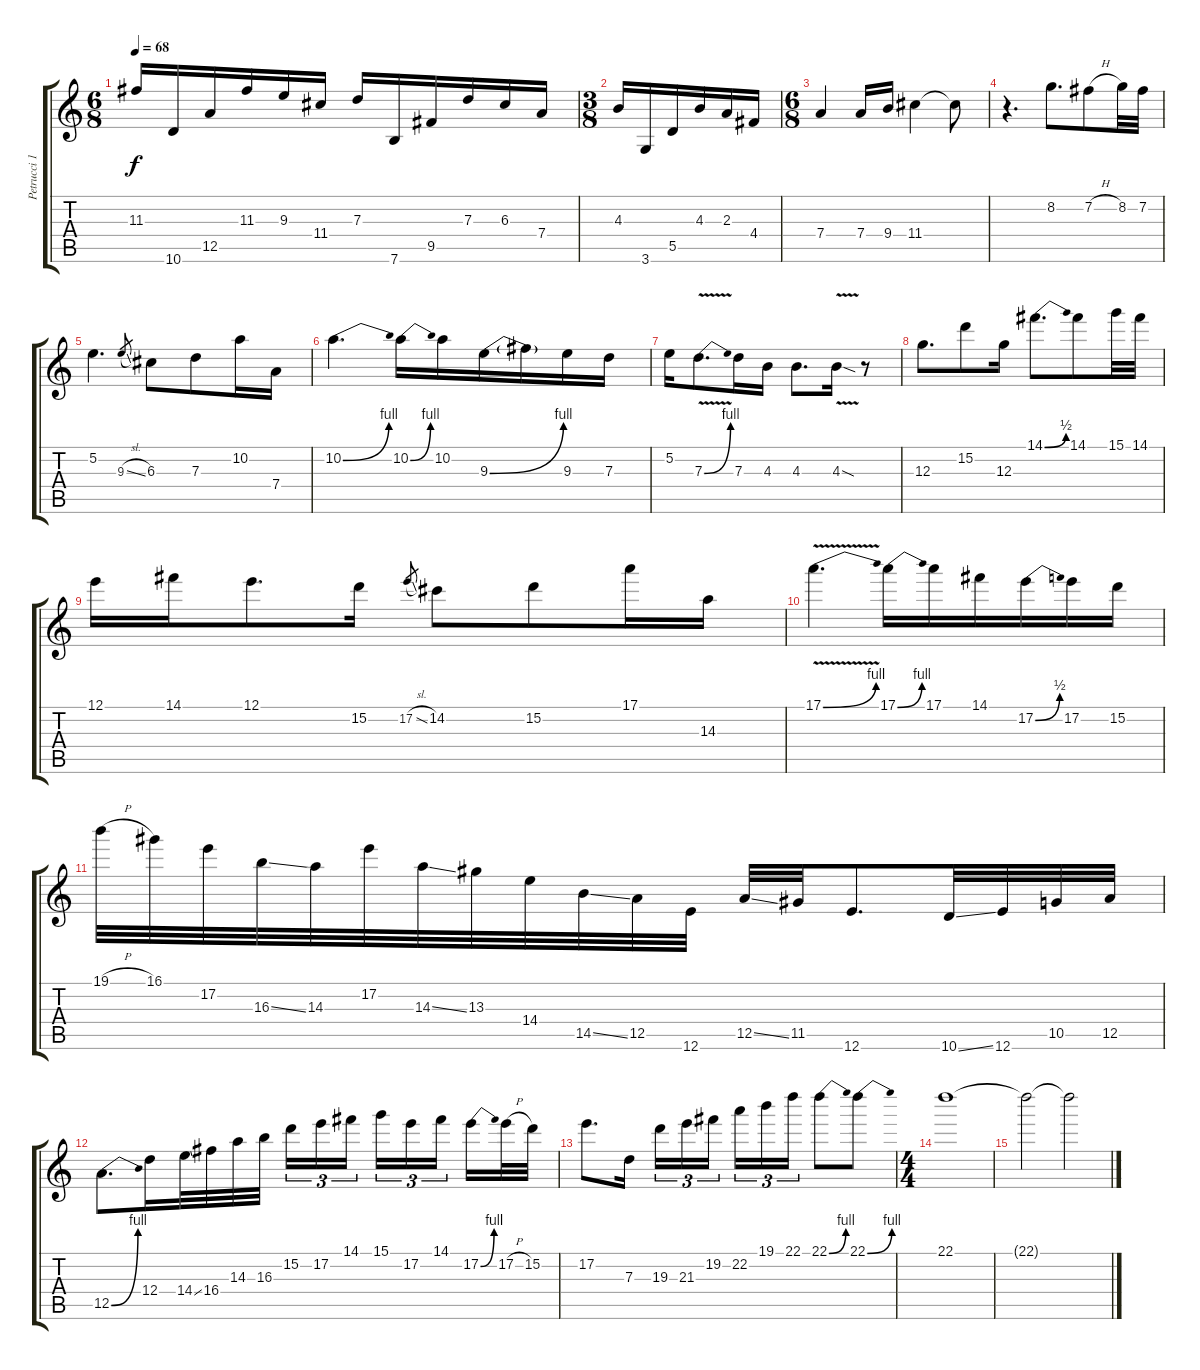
\track ("Petrucci 1" "Petrucci 1") {instrument distortionguitar}
\staff {score tabs}
\tuning (E4 B3 G3 D3 A2 E2) {hide}
\ts (6 8)
\tempo 68
\clef g2
\ks c
11.3.16{dy f} 10.6.16 12.5.16 11.3.16 9.3.16 11.4.16 7.3.16 7.6.16 9.5.16 7.3.16 6.3.16 7.4.16 |
\ts (3 8)
4.3.16 3.6.16 5.5.16 4.3.16 2.3.16 4.4.16 |
\ts (6 8)
7.4.4 7.4.16 9.4.16 11.4.4 11.4{t}.8 |
r.4{d} 8.2.8{d} 7.2{h}.8 8.2.32 7.2.32 |
5.2.4{d} 9.3{sl}.8{gr} 6.3.8 7.3.8 10.2.16 7.4.16 |
10.2{be (bend 0 0 60 4)}.4{d} 10.2{be (bend 0 0 60 4)}.16 10.2.16 9.3{be (bend 0 0 60 4)}.16 9.3{t}.16 9.3.16 7.3.16 |
5.2.16 7.3{be (bend 0 0 60 4) v}.8{d} 7.3.16 4.3.16 4.3.8{d} 4.3{v sod}.16 r.8 |
12.3.8{d} 15.2.8 12.3.16 14.1{be (bend 0 0 60 2)}.8{d} 14.1.8 15.1.32 14.1.32 |
12.1.16 14.1.16 12.1.8{d} 15.2.16 17.2{sl}.8{gr} 14.2.8 15.2.8 17.1.16 14.3.16 |
17.1{be (bend 0 0 60 4) v}.4{d} 17.1{be (bend 0 0 60 4)}.16 17.1.16 14.1.16 17.2{be (bend 0 0 60 2)}.16 17.2.16 15.2.16 |
19.1{h}.32 16.1.32 17.2.32 16.3{ss}.32 14.3.32 17.2.32 14.3{ss}.32 13.3.32 14.4.32 14.5{ss}.32 12.5.32 12.6.32 12.5{ss}.32 11.5.32 12.6.8{d} 10.6{ss}.32 12.6.32 10.5.32 12.5.32 |
12.5{be (bend 0 0 60 4)}.8{d} 12.4.16 14.4{ss}.32 16.4.32 14.3.32 16.3.32 15.2.16{tu (3 2)} 17.2.16{tu (3 2)} 14.1.16{tu (3 2) beam splitsecondary} 15.1.16{tu (3 2)} 17.2.16{tu (3 2)} 14.1.16{tu (3 2) beam splitsecondary} 17.2{be (bend 0 0 60 4)}.16 17.2{h}.32 15.2.32 |
17.2.8{d} 7.3.16{beam splitsecondary} 19.3.16{tu (3 2)} 21.3.16{tu (3 2)} 19.2.16{tu (3 2)} 22.2.16{tu (3 2)} 19.1.16{tu (3 2)} 22.1.16{tu (3 2)} 22.1{be (bend 0 0 60 4)}.8 22.1{be (bend 0 0 60 4)}.8 |
\ts (4 4)
22.1.1 |
22.1{t}.2{volume 9} 22.1{t}.2{volume 3}
